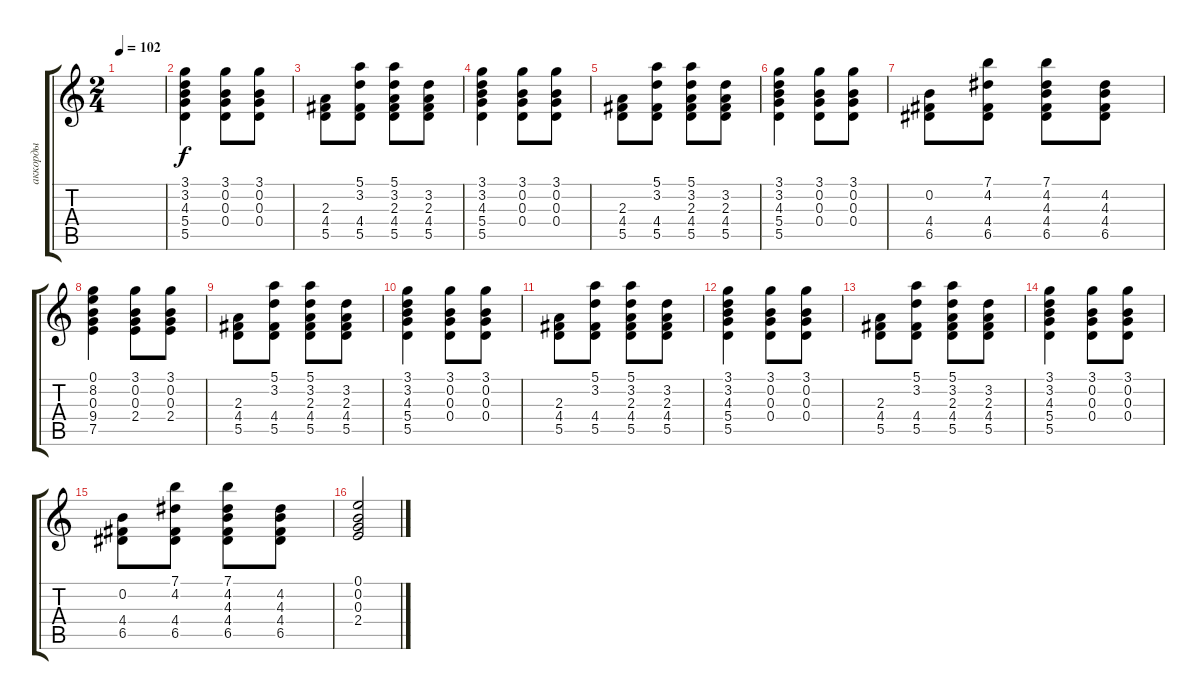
\track ("аккорды" "аккорды") {instrument acousticguitarnylon}
\staff {score tabs}
\tuning (E4 B3 G3 D3 A2 E2) {hide}
\ts (2 4)
\tempo 102
\clef g2
\ks c
|
(3.1 3.2 4.3 5.4 5.5).4 (3.1 0.2 0.3 0.4).8 (3.1 0.2 0.3 0.4).8 |
(2.3 4.4 5.5).8 (5.1 3.2 4.4 5.5).8 (5.1 3.2 2.3 4.4 5.5).8 (3.2 2.3 4.4 5.5).8 |
(3.1 3.2 4.3 5.4 5.5).4 (3.1 0.2 0.3 0.4).8 (3.1 0.2 0.3 0.4).8 |
(2.3 4.4 5.5).8 (5.1 3.2 4.4 5.5).8 (5.1 3.2 2.3 4.4 5.5).8 (3.2 2.3 4.4 5.5).8 |
(3.1 3.2 4.3 5.4 5.5).4 (3.1 0.2 0.3 0.4).8 (3.1 0.2 0.3 0.4).8 |
(0.2 4.4 6.5).8 (7.1 4.2 4.4 6.5).8 (7.1 4.2 4.3 4.4 6.5).8 (4.2 4.3 4.4 6.5).8 |
(0.1 8.2 0.3 9.4 7.5).4 (3.1 0.2 0.3 2.4).8 (3.1 0.2 0.3 2.4).8 |
(2.3 4.4 5.5).8 (5.1 3.2 4.4 5.5).8 (5.1 3.2 2.3 4.4 5.5).8 (3.2 2.3 4.4 5.5).8 |
(3.1 3.2 4.3 5.4 5.5).4 (3.1 0.2 0.3 0.4).8 (3.1 0.2 0.3 0.4).8 |
(2.3 4.4 5.5).8 (5.1 3.2 4.4 5.5).8 (5.1 3.2 2.3 4.4 5.5).8 (3.2 2.3 4.4 5.5).8 |
(3.1 3.2 4.3 5.4 5.5).4 (3.1 0.2 0.3 0.4).8 (3.1 0.2 0.3 0.4).8 |
(2.3 4.4 5.5).8 (5.1 3.2 4.4 5.5).8 (5.1 3.2 2.3 4.4 5.5).8 (3.2 2.3 4.4 5.5).8 |
(3.1 3.2 4.3 5.4 5.5).4 (3.1 0.2 0.3 0.4).8 (3.1 0.2 0.3 0.4).8 |
(0.2 4.4 6.5).8 (7.1 4.2 4.4 6.5).8 (7.1 4.2 4.3 4.4 6.5).8 (4.2 4.3 4.4 6.5).8 |
(0.1 0.2 0.3 2.4).2
